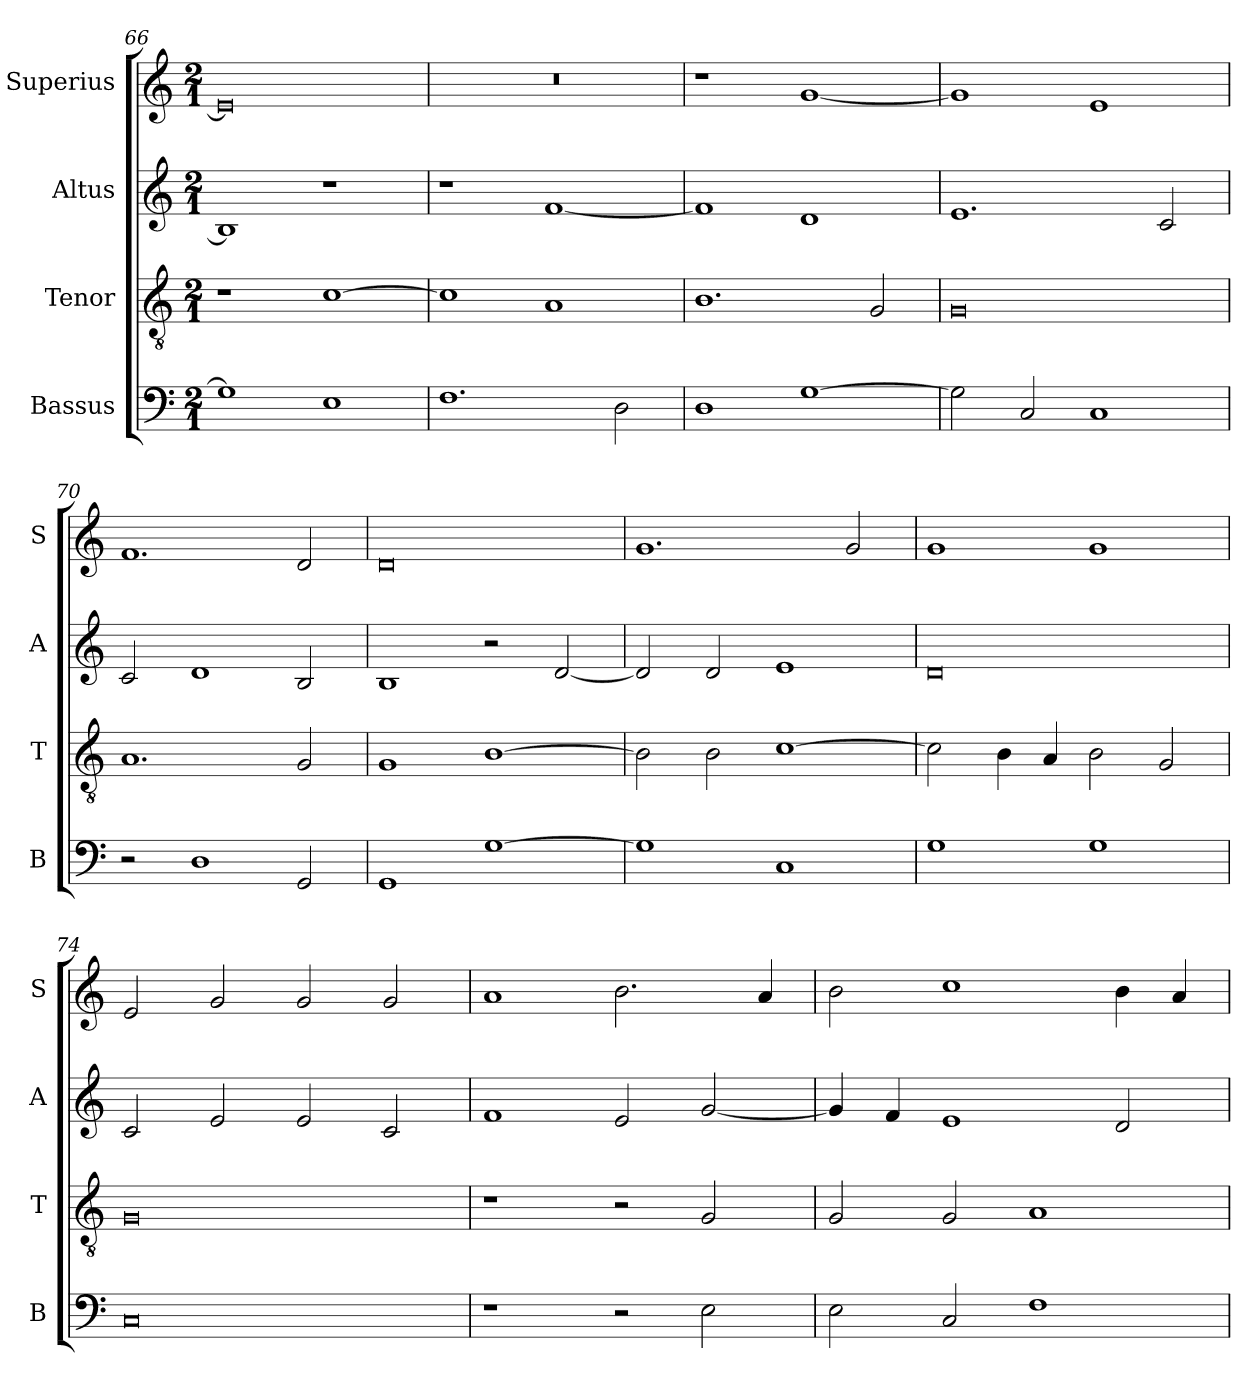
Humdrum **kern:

**kern	**kern	**kern	**kern
*part4	*part3	*part2	*part1
*staff4	*staff3	*staff2	*staff1
*I"Bassus	*I"Tenor	*I"Altus	*I"Superius
*I'B	*I'T	*I'A	*I'S
*clefF4	*clefGv2	*clefG2	*clefG2
*k[]	*k[]	*k[]	*k[]
*C:	*C:	*C:	*C:
*M2/1	*M2/1	*M2/1	*M2/1
=66	=66	=66	=66
1G]	1r	1B]	0e]
1E	[1c	1r	.
=67	=67	=67	=67
1.F	1c]	1r	0r
.	1A	[1f	.
2D	.	.	.
=68	=68	=68	=68
1D	1.B	1f]	1r
[1G	.	1d	[1g
.	2G	.	.
=69	=69	=69	=69
2G]	0G	1.e	1g]
2C	.	.	.
1C	.	.	1e
.	.	2c	.
=70	=70	=70	=70
2r	1.A	2c	1.f
1D	.	1d	.
2GG	2G	2B	2d
=71	=71	=71	=71
1GG	1G	1B	0d
[1G	[1B	2r	.
.	.	[2d	.
=72	=72	=72	=72
1G]	2B]	2d]	1.g
.	2B	2d	.
1C	[1c	1e	.
.	.	.	2g
=73	=73	=73	=73
1G	2c]	0d	1g
.	4B	.	.
.	4A	.	.
1G	2B	.	1g
.	2G	.	.
=74	=74	=74	=74
0C	0G	2c	2e
.	.	2e	2g
.	.	2e	2g
.	.	2c	2g
=75	=75	=75	=75
1r	1r	1f	1a
2r	2r	2e	2.b
2E	2G	[2g	.
.	.	.	4a
=76	=76	=76	=76
2E	2G	4g]	2b
.	.	4f	.
2C	2G	1e	1cc
1F	1A	.	.
.	.	2d	4b
.	.	.	4a
=	=	=	=
*-	*-	*-	*-
